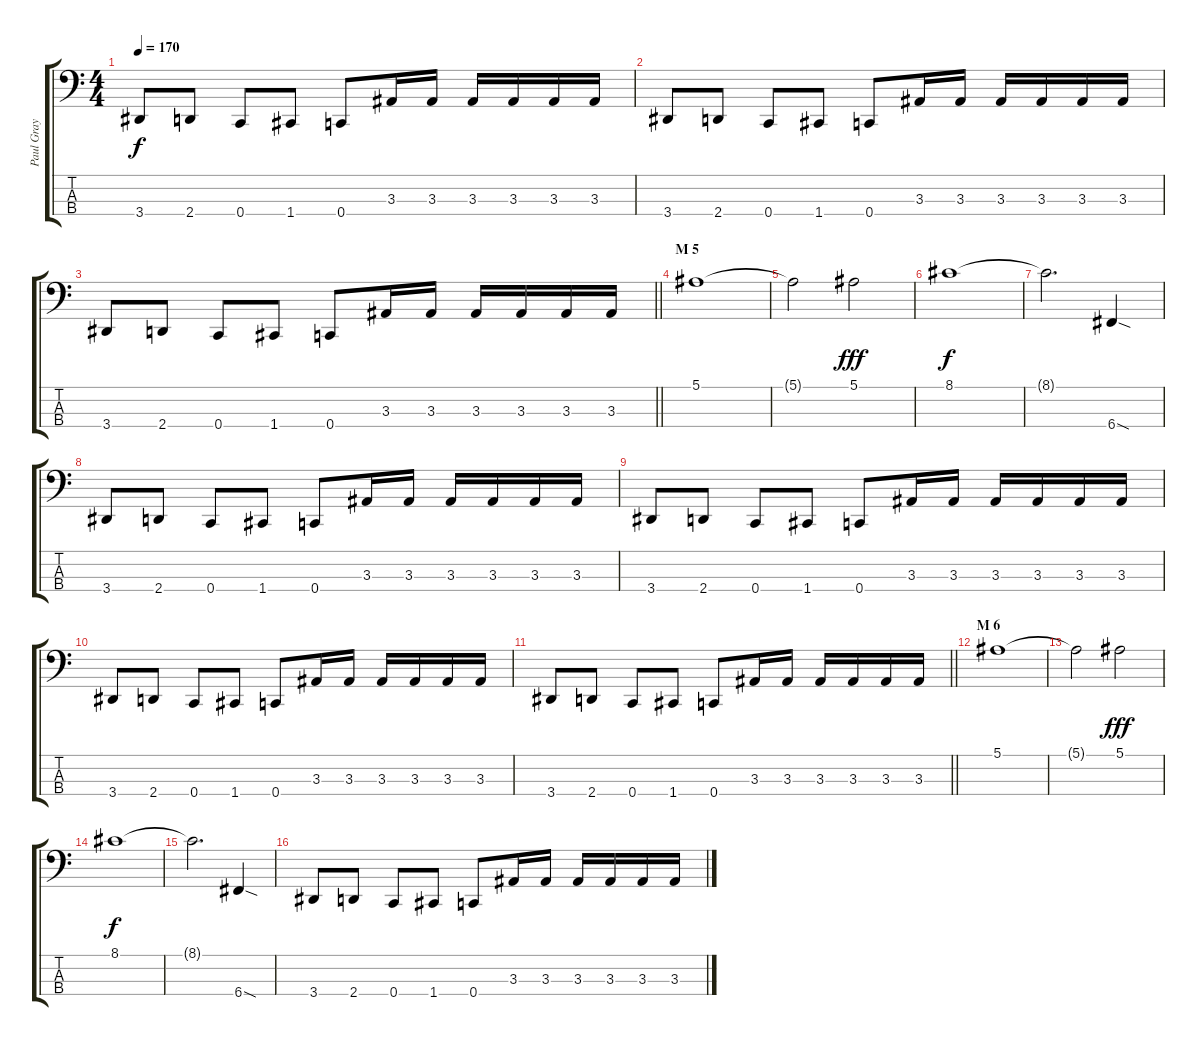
\track ("Paul Gray" "Paul Gray") {instrument electricbasspick}
\staff {score tabs}
\tuning (F2 C2 G1 C1) {hide}
\ts (4 4)
\tempo 170
\clef f4
\ks c
3.4.8{dy f} 2.4.8 0.4.8 1.4.8 0.4.8 3.3.16 3.3.16 3.3.16 3.3.16 3.3.16 3.3.16 |
3.4.8 2.4.8 0.4.8 1.4.8 0.4.8 3.3.16 3.3.16 3.3.16 3.3.16 3.3.16 3.3.16 |
\barLineRight lightlight
3.4.8 2.4.8 0.4.8 1.4.8 0.4.8 3.3.16 3.3.16 3.3.16 3.3.16 3.3.16 3.3.16 |
\section ("" "M 5")
5.1.1 |
5.1{t}.2 5.1.2{dy fff} |
8.1.1{dy f} |
8.1{t}.2{d} 6.4{sod}.4 |
3.4.8 2.4.8 0.4.8 1.4.8 0.4.8 3.3.16 3.3.16 3.3.16 3.3.16 3.3.16 3.3.16 |
3.4.8 2.4.8 0.4.8 1.4.8 0.4.8 3.3.16 3.3.16 3.3.16 3.3.16 3.3.16 3.3.16 |
3.4.8 2.4.8 0.4.8 1.4.8 0.4.8 3.3.16 3.3.16 3.3.16 3.3.16 3.3.16 3.3.16 |
\barLineRight lightlight
3.4.8 2.4.8 0.4.8 1.4.8 0.4.8 3.3.16 3.3.16 3.3.16 3.3.16 3.3.16 3.3.16 |
\section ("" "M 6")
5.1.1 |
5.1{t}.2 5.1.2{dy fff} |
8.1.1{dy f} |
8.1{t}.2{d} 6.4{sod}.4 |
3.4.8 2.4.8 0.4.8 1.4.8 0.4.8 3.3.16 3.3.16 3.3.16 3.3.16 3.3.16 3.3.16
